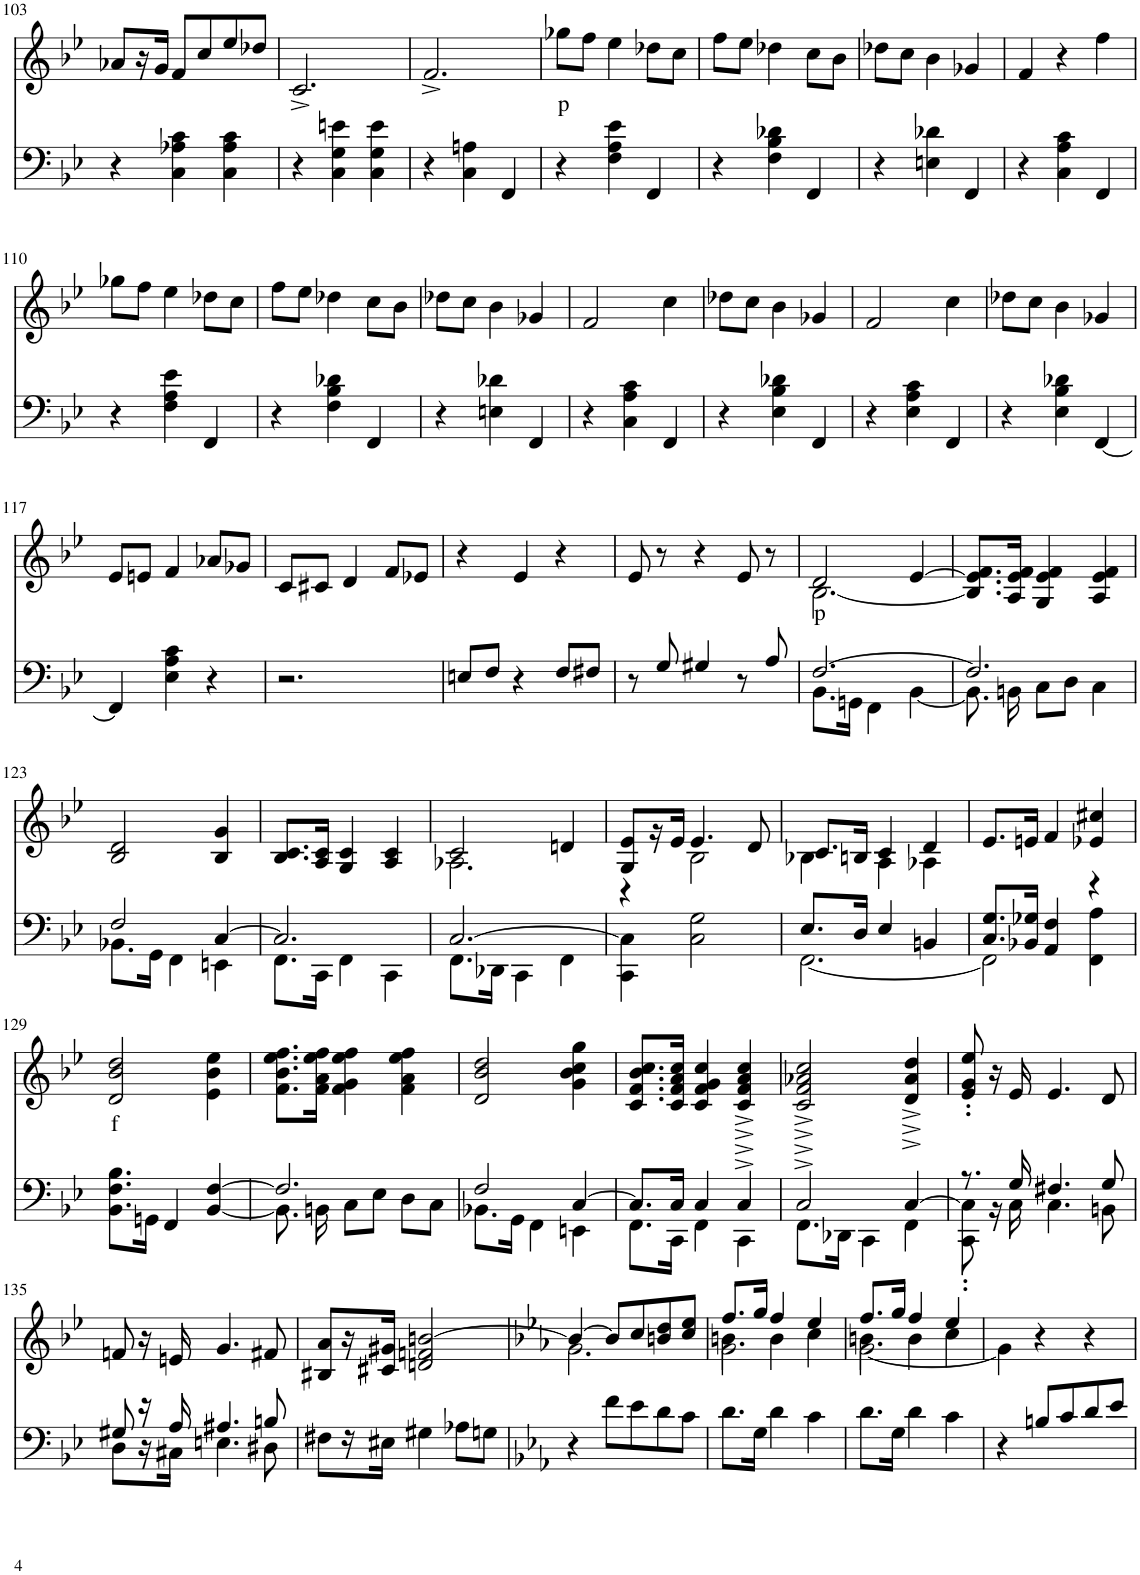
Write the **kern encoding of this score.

**kern	**kern	**text
*part2	*part1	*part1
*staff2	*staff1	*staff1
*I"Piano	*I"Piano	*
*I'Pno	*I'Pno	*
!!LO:PB:g=z
*clefF4	*clefG2	*
*k[b-e-]	*k[b-e-]	*
*M3/4	*M3/4	*
=103	=103	=103
4r	8a-X/L	.
.	16r	.
.	16g/JJ	.
4C\ 4A-X\ 4c\	8f/L	.
.	8cc/	.
4C\ 4A-\ 4c\	8ee-/	.
.	8dd-X/J	.
=104	=104	=104
4r	2.c^/	.
4C\ 4G\ 4en\	.	.
4C\ 4G\ 4e\	.	.
=105	=105	=105
4r	2.f^/	.
4C\ 4An\	.	.
4FF/	.	.
=106	=106	=106
!	!	!LO:LY:b
4r	8gg-X\L	p
.	8ff\J	.
4F\ 4A\ 4e-\	4ee-\	.
4FF/	8dd-X\L	.
.	8cc\J	.
=107	=107	=107
4r	8ff\L	.
.	8ee-\J	.
4F\ 4B-\ 4d-X\	4dd-X\	.
4FF/	8cc\L	.
.	8b-\J	.
=108	=108	=108
4r	8dd-X\L	.
.	8cc\J	.
4En\ 4d-X\	4b-\	.
4FF/	4g-X/	.
=109	=109	=109
4r	4f/	.
4C\ 4A\ 4c\	4r	.
4FF/	4ff\	.
!!LO:LB:g=z
=110	=110	=110
4r	8gg-X\L	.
.	8ff\J	.
4F\ 4A\ 4e-\	4ee-\	.
4FF/	8dd-X\L	.
.	8cc\J	.
=111	=111	=111
4r	8ff\L	.
.	8ee-\J	.
4F\ 4B-\ 4d-X\	4dd-X\	.
4FF/	8cc\L	.
.	8b-\J	.
=112	=112	=112
4r	8dd-X\L	.
.	8cc\J	.
4En\ 4d-X\	4b-\	.
4FF/	4g-X/	.
=113	=113	=113
4r	2f/	.
4C\ 4A\ 4c\	.	.
4FF/	4cc\	.
=114	=114	=114
4r	8dd-X\L	.
.	8cc\J	.
4E-\ 4B-\ 4d-X\	4b-\	.
4FF/	4g-X/	.
=115	=115	=115
4r	2f/	.
4E-\ 4A\ 4c\	.	.
4FF/	4cc\	.
=116	=116	=116
4r	8dd-X\L	.
.	8cc\J	.
4E-\ 4B-\ 4d-X\	4b-\	.
[4FF/	4g-X/	.
!!LO:LB:g=z
=117	=117	=117
4FF/]	8e-/L	.
.	8en/J	.
4E-\ 4A\ 4c\	4f/	.
4r	8a-X/L	.
.	8g-X/J	.
=118	=118	=118
2.r	8c/L	.
.	8c#X/J	.
.	4d/	.
.	8f/L	.
.	8e-X/J	.
=119	=119	=119
8En/L	4r	.
8F/J	.	.
4r	4e-/	.
8F/L	4r	.
8F#X/J	.	.
=120	=120	=120
8r	8e-/	.
8G/	8r	.
4G#X/	4r	.
8r	8e-/	.
8A/	8r	.
=121	=121	=121
*^	*^	*
!	!	!	!	!LO:LY:b
[2.F/	8.BB-\L	2d/	[2.B-\	p
.	16GGn\Jk	.	.	.
.	4FF\	.	.	.
.	[4BB-\	[4e-/	.	.
*	*	*v	*v	*
=122	=122	=122	=122
2.F/]	8.BB-\]	8.B-/] 8.e-/] 8.f/L	.
.	16BBn\	16A/ 16e-/ 16f/Jk	.
.	8C\L	4G/ 4e-/ 4f/	.
.	8D\J	.	.
.	4C\	4A/ 4e-/ 4f/	.
!!LO:LB:g=z
=123	=123	=123	=123
2F/	8.BB-X\L	2B-/ 2d/	.
.	16GG\Jk	.	.
.	4FF\	.	.
[4C/	4EEn\	4B-/ 4g/	.
=124	=124	=124	=124
2.C/]	8.FF\L	8.B-/ 8.c/L	.
.	16CC\Jk	16A/ 16c/Jk	.
.	4FF\	4G/ 4c/	.
.	4CC\	4A/ 4c/	.
=125	=125	=125	=125
*	*	*^	*
[2.C/	8.FF\L	2c/	2.A-X\	.
.	16DD-X\Jk	.	.	.
.	4CC\	.	.	.
.	4FF\	4dn/	.	.
*v	*v	*	*	*
=126	=126	=126	=126
4CC\ 4C\]	8G/ 8e-/L	4r	.
.	16r	.	.
.	16e-/JJ	.	.
2C\ 2G\	4.e-/	2B-\	.
.	8d/	.	.
=127	=127	=127	=127
*^	*	*	*
8.E-/L	[2.FF\	8.c/L	4B-X\	.
16D/Jk	.	16Bn/Jk	.	.
4E-/	.	4c/	4A\	.
4BBn/	.	4d/	4A-X\	.
*	*	*v	*v	*
=128	=128	=128	=128
8.C/ 8.G/L	2FF\]	8.e-/L	.
16BB-X/ 16G-X/Jk	.	16en/Jk	.
4AA/ 4F/	.	4f/	.
4r	4FF\ 4A\	4e-X/ 4cc#X/	.
!!LO:LB:g=z
=129	=129	=129	=129
!	!	!	!LO:LY:b
*v	*v	*	*
8.BB-\ 8.F\ 8.B-\L	2d/ 2b-/ 2dd/	f
16GGn\Jk	.	.
4FF/	.	.
[4BB-/ [4F/	4e-\ 4b-\ 4ee-\	.
=130	=130	=130
*^	*	*
2.F/]	8.BB-\]	8.f\ 8.b-\ 8.ee-\ 8.ff\L	.
.	16BBn\	16f\ 16a\ 16ee-\ 16ff\Jk	.
.	8C\L	4f\ 4g\ 4ee-\ 4ff\	.
.	8E-\J	.	.
.	8D\L	4f\ 4a\ 4ee-\ 4ff\	.
.	8C\J	.	.
=131	=131	=131	=131
2F/	8.BB-X\L	2d/ 2b-/ 2dd/	.
.	16GG\Jk	.	.
.	4FF\	.	.
[4C/	4EEn\	4g\ 4b-\ 4cc\ 4gg\	.
=132	=132	=132	=132
8.C/L]	8.FF\L	8.c/ 8.f/ 8.b-/ 8.cc/L	.
16C/Jk	16CC\Jk	16c/ 16f/ 16a/ 16cc/Jk	.
4C/	4FF\	4c/ 4f/ 4g/ 4cc/	.
4C/	4CC\	4c/^ 4f/^ 4a/^ 4cc/^	.
=133	=133	=133	=133
2C/	8.FF\L	2c/^ 2f/^ 2a-X/^ 2cc/^	.
.	16DD-X\Jk	.	.
.	4CC\	.	.
[4C/	4FF\	4d/^ 4a-/^ 4dd/^	.
=134	=134	=134	=134
8.r	8CC\' 8C\]'	8e-/' 8g/' 8ee-/'	.
.	16r	16r	.
16G/	16C\	16e-/	.
4.F#X/	4.C\	4.e-/	.
8G/	8BBn\	8d/	.
!!LO:LB:g=z
=135	=135	=135	=135
8G#X/	8D\L	8fn/	.
16r	16r	16r	.
16A/	16C#X\JJ	16en/	.
4.A#X/	4.En\	4.g/	.
8Bn/	8D#X\	8f#X/	.
*v	*v	*	*
=136	=136	=136
8F#X\L	8B#X/ 8a/L	.
16r	16r	.
16E#X\JJ	16c#X/ 16g#X/JJ	.
4G#X\	2dn/ 2fn/ [2bn/	.
8A-X\L	.	.
8Gn\J	.	.
=137	=137	=137
*k[b-e-a-]	*k[b-e-a-]	*
*	*^	*
4r	4b/_	2.g\	.
8f\L	8b/L]	.	.
8e-\	8cc/	.	.
8d\	8bn/ 8dd/	.	.
8c\J	8cc/ 8ee-/J	.	.
=138	=138	=138	=138
*	*	*^	*
8.d\L	8.ff/L	4bn\	2.g\	.
16G\Jk	16gg/Jk	.	.	.
4d\	4ff/	4b\	.	.
4c\	4ee-/	4cc\	.	.
=139	=139	=139	=139	=139
8.d\L	8.ff/L	4bn\	[2.g\	.
16G\Jk	16gg/Jk	.	.	.
4d\	4ff/	4b\	.	.
4c\	4ee-/	4cc\	.	.
*	*v	*v	*v	*
=140	=140	=140
4r	4g\]	.
8Bn/L	4r	.
8c/	.	.
8d/	4r	.
8e-/J	.	.
=	=	=
*-	*-	*-
